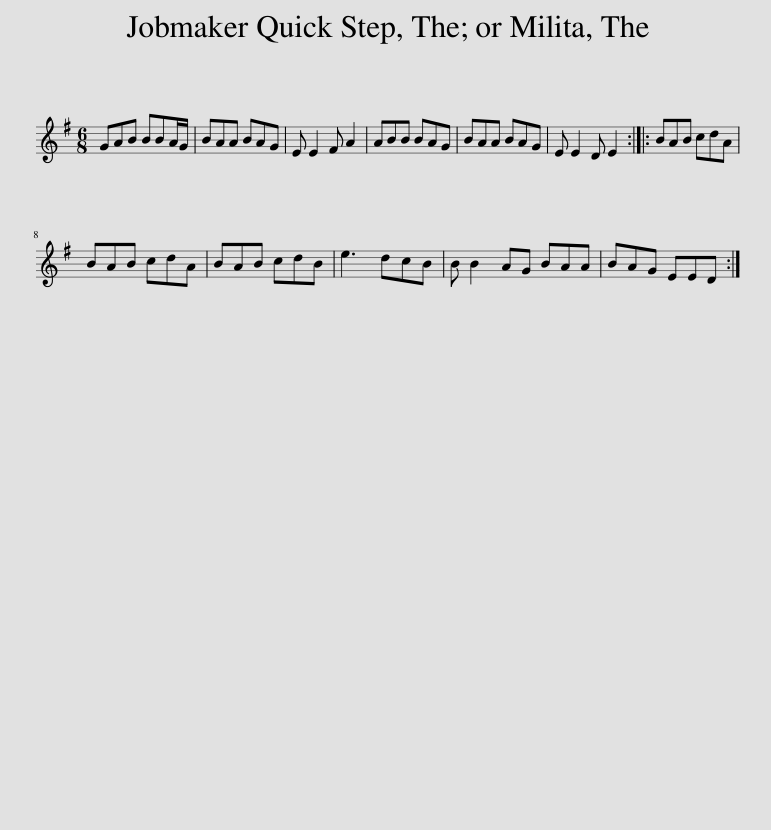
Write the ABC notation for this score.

X:1
L:1/8
M:6/8
I:linebreak $
K:G
V:1 treble
V:1
 GAB BBA/G/ | BAA BAG | E E2 F A2 | ABB BAG | BAA BAG | %5
 E E2 D E2 :: BAB cdA |$ BAB cdA | BAB cdB | e3 dcB | %10
 B B2 AG BAA | BAG EED :| %12
